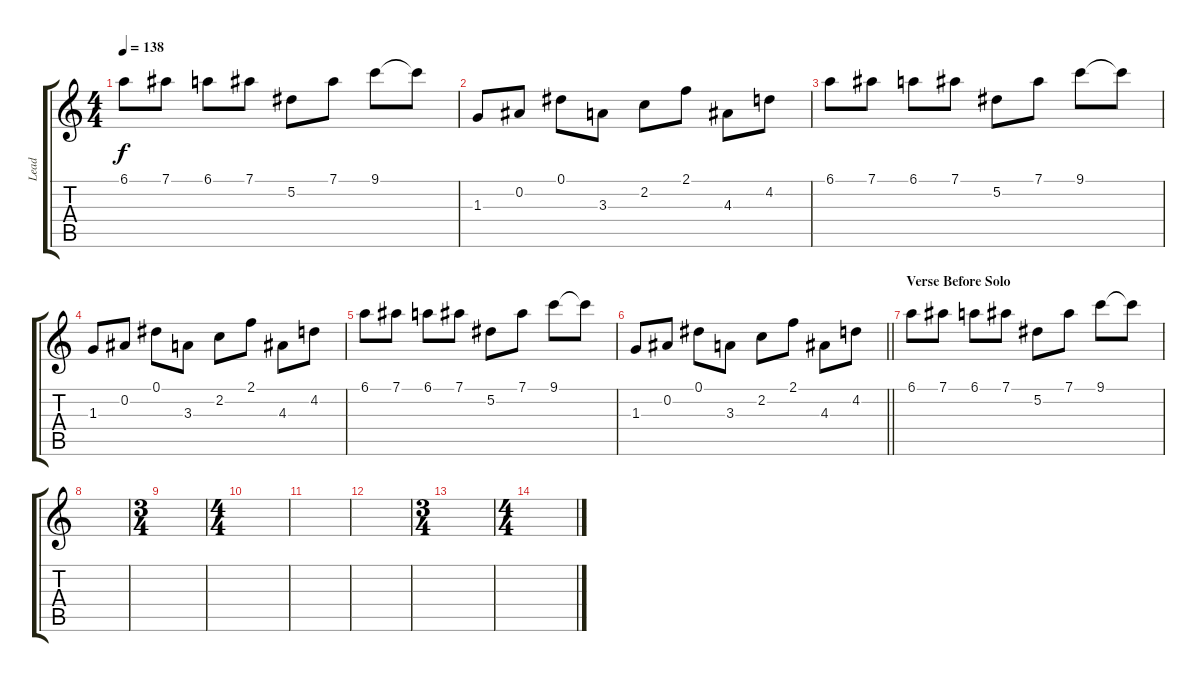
\track ("Lead" "Lead") {instrument distortionguitar}
\staff {score tabs}
\tuning (Eb4 Bb3 Gb3 Db3 Ab2 Eb2) {hide}
\ts (4 4)
\tempo 138
\clef g2
\ks c
6.1.8{dy f} 7.1.8 6.1.8 7.1.8 5.2.8 7.1.8 9.1.8 9.1{t}.8 |
1.3.8 0.2.8 0.1.8 3.3.8 2.2.8 2.1.8 4.3.8 4.2.8 |
6.1.8 7.1.8 6.1.8 7.1.8 5.2.8 7.1.8 9.1.8 9.1{t}.8 |
1.3.8 0.2.8 0.1.8 3.3.8 2.2.8 2.1.8 4.3.8 4.2.8 |
6.1.8 7.1.8 6.1.8 7.1.8 5.2.8 7.1.8 9.1.8 9.1{t}.8 |
\barLineRight lightlight
1.3.8 0.2.8 0.1.8 3.3.8 2.2.8 2.1.8 4.3.8 4.2.8 |
\section ("" "Verse Before Solo")
6.1.8 7.1.8 6.1.8 7.1.8 5.2.8 7.1.8 9.1.8 9.1{t}.8 |
|
\ts (3 4)
|
\ts (4 4)
|
|
|
\ts (3 4)
|
\ts (4 4)
